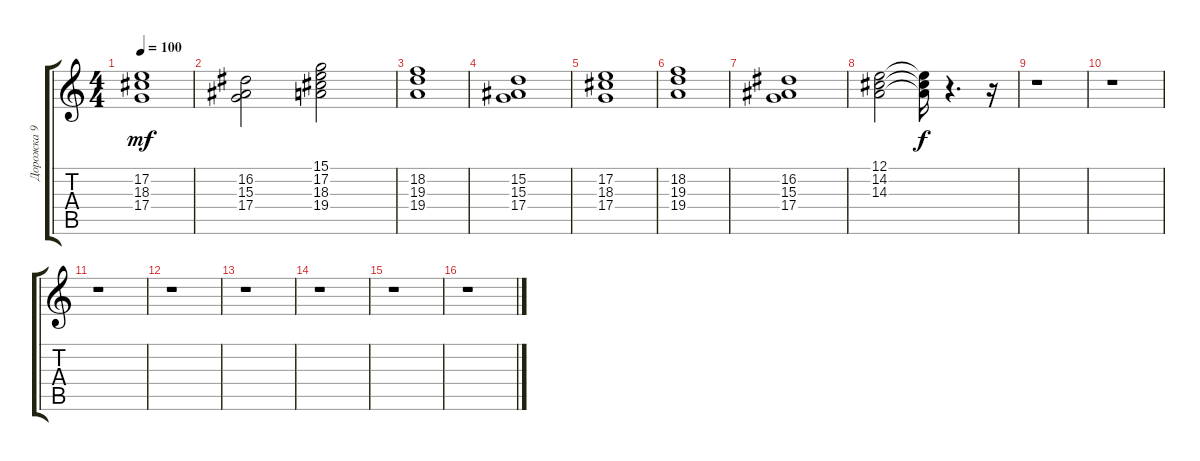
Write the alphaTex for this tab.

\track ("Дорожка 9" "Дорожка 9") {instrument stringensemble1}
\staff {score tabs}
\tuning (E4 B3 G3 D3 A2 E2) {hide}
\ts (4 4)
\tempo 100
\clef g2
\ks c
(17.2 18.3 17.4).1{dy mf} |
(16.2 15.3 17.4).2 (15.1 17.2 18.3 19.4).2 |
(18.2 19.3 19.4).1 |
(15.2 15.3 17.4).1 |
(17.2 18.3 17.4).1 |
(18.2 19.3 19.4).1 |
(16.2 15.3 17.4).1 |
(12.1 14.2 14.3).2 (12.1{t} 14.2{t} 14.3{t}).16{dy f} r.4{d} r.16 |
r.1 |
r.1 |
r.1 |
r.1 |
r.1 |
r.1 |
r.1 |
r.1
